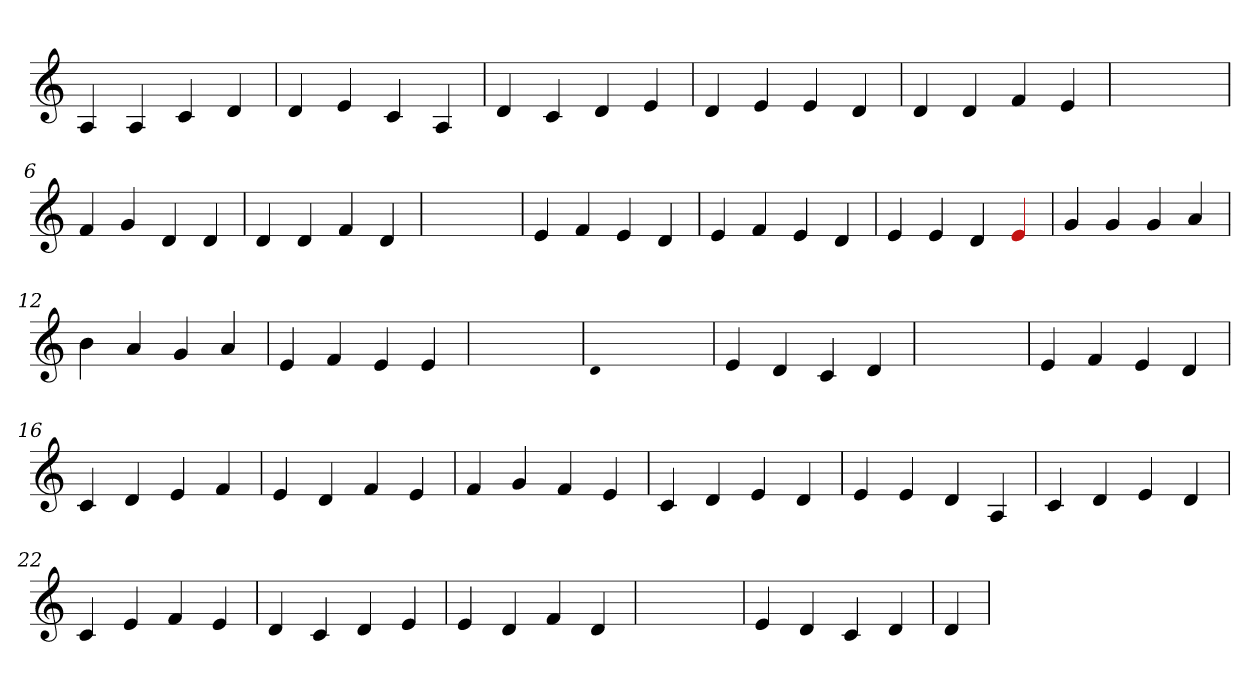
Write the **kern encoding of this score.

**kern
*part1
*staff1
*clefG2
=1
4A
4A
4c
4d
=2
4d
4e
4c
4A
=3
4d
4c
4d
4e
=4
4d
4e
4e
4d
=5
4d
4d
4f
4e
=6
1ryy
=6
4f
4g
4d
4d
=7
4d
4d
4f
4d
=8
1ryy
=8
4e
4f
4e
4d
=9
4e
4f
4e
4d
=10
4e
4e
4d
4Re
=11
4g
4g
4g
4a
=12
4b
4a
4g
4a
=13
4e
4f
4e
4e
=14
1ryy
=14
qqd
1ryy
=14
4e
4d
4c
4d
=15
1ryy
=15
4e
4f
4e
4d
=16
4c
4d
4e
4f
=17
4e
4d
4f
4e
=18
4f
4g
4f
4e
=19
4c
4d
4e
4d
=20
4e
4e
4d
4A
=21
4c
4d
4e
4d
=22
4c
4e
4f
4e
=23
4d
4c
4d
4e
=24
4e
4d
4f
4d
=25
1ryy
=25
4e
4d
4c
4d
=26
4d
=
*-
